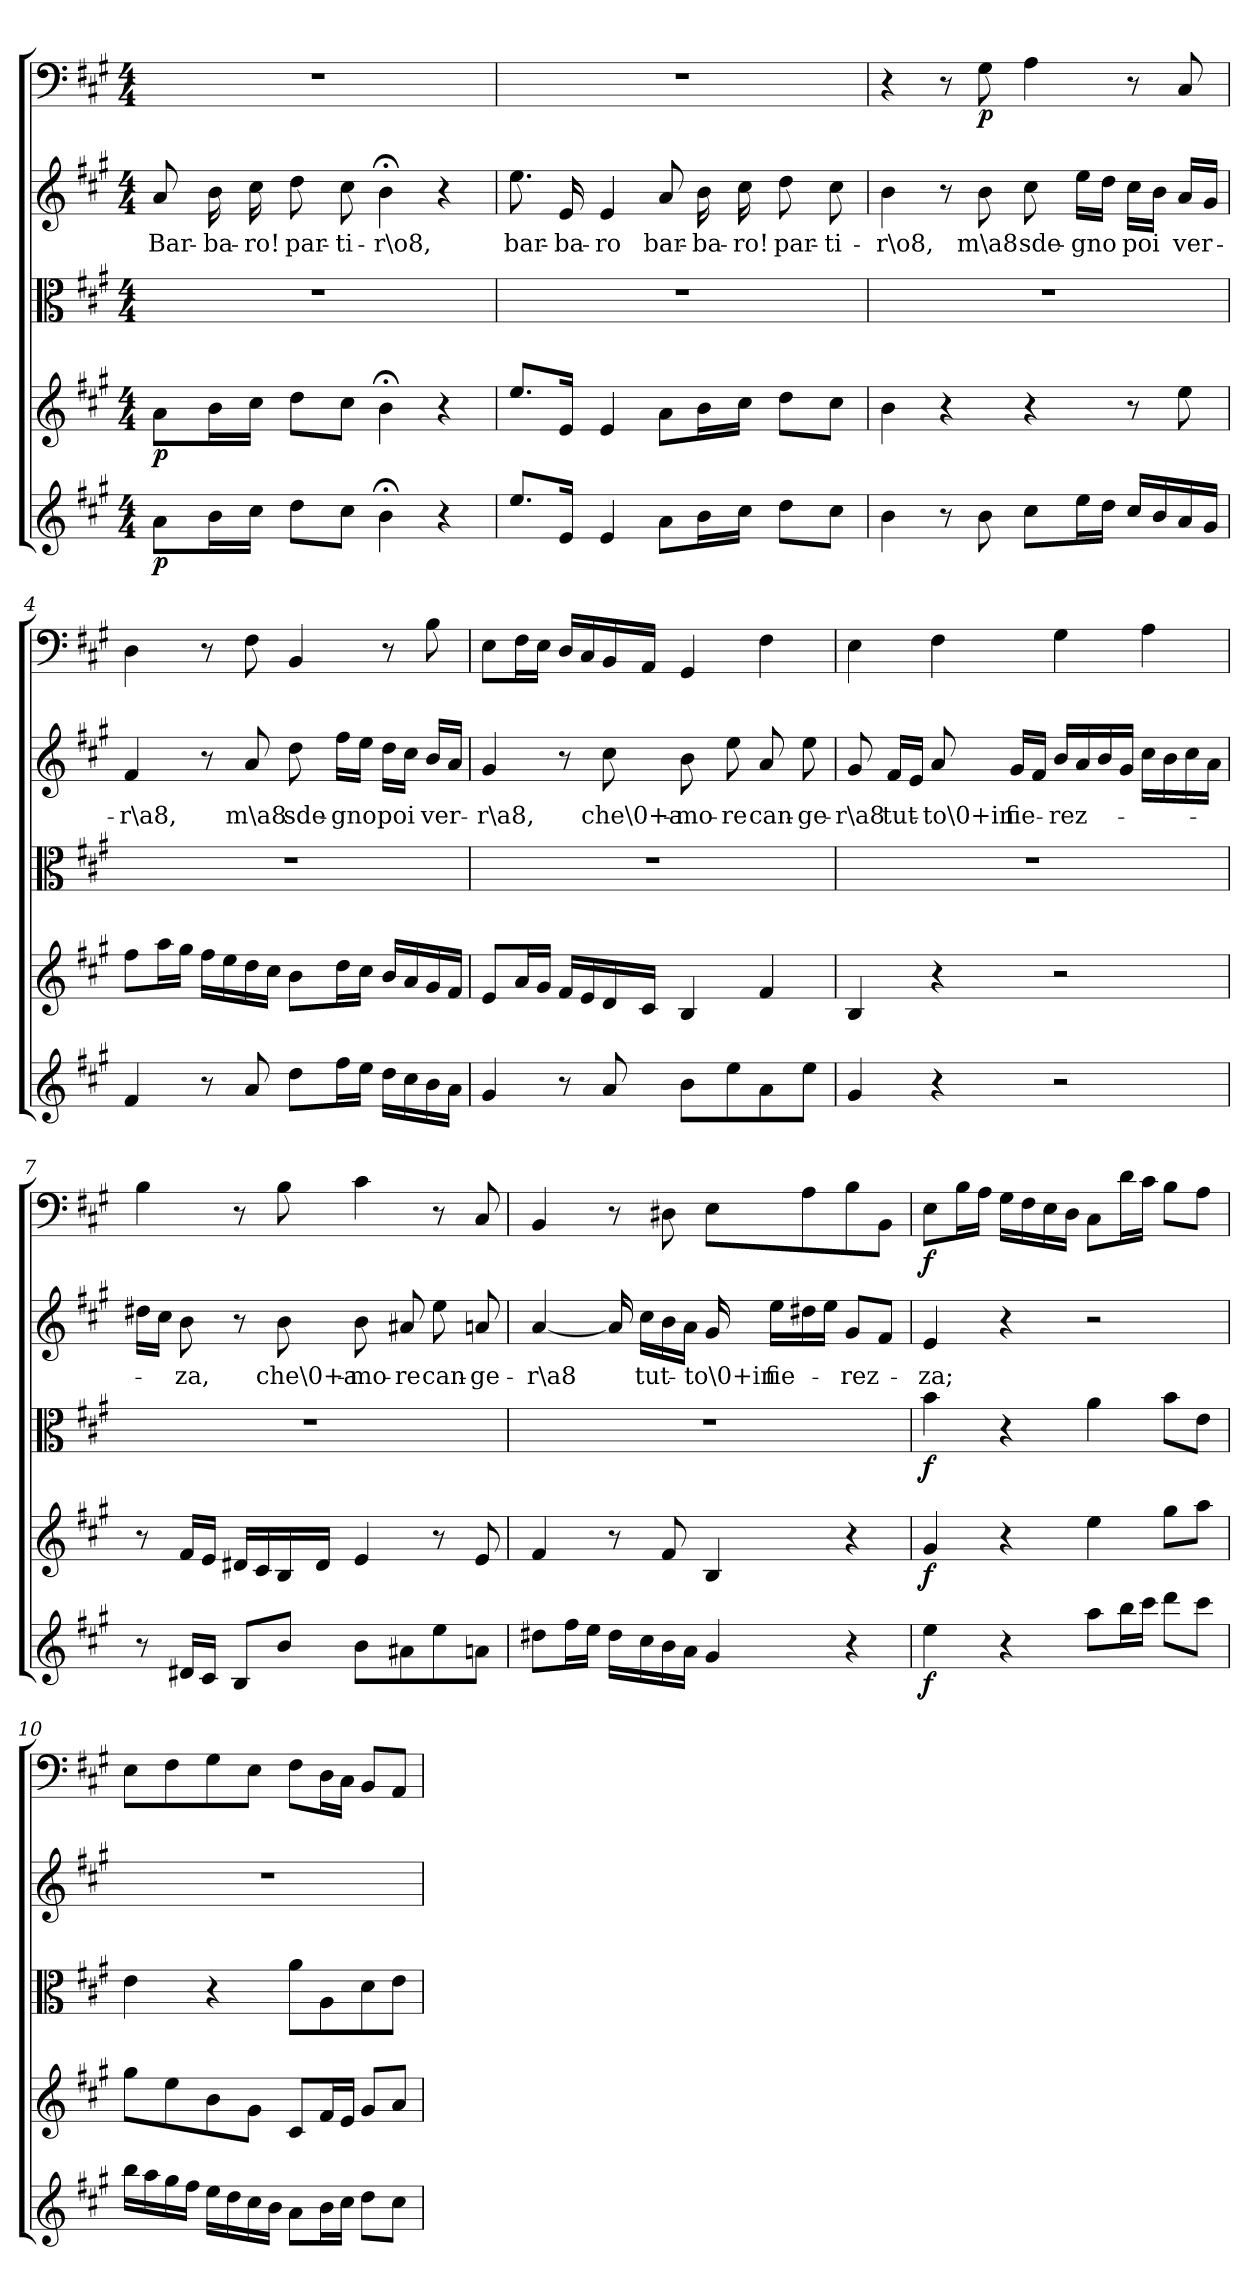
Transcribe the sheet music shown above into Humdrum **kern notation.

**kern	**dynam	**kern	**dynam	**kern	**dynam	**kern	**text	**kern	**dynam
*part5	*part5	*part4	*part4	*part3	*part3	*part2	*part2	*part1	*part1
*staff5	*staff5	*staff4	*staff4	*staff3	*staff3	*staff2	*staff2	*staff1	*staff1
*clefG2	*	*clefG2	*	*clefC3	*	*clefG2	*	*clefF4	*
*k[f#c#g#]	*	*k[f#c#g#]	*	*k[f#c#g#]	*	*k[f#c#g#]	*	*k[f#c#g#]	*
*A:	*	*A:	*	*A:	*	*A:	*	*A:	*
*M4/4	*	*M4/4	*	*M4/4	*	*M4/4	*	*M4/4	*
=1	=1	=1	=1	=1	=1	=1	=1	=1	=1
8a\L	p	8a\L	p	1r	.	8a/	Bar-	1r	.
16b\L	.	16b\L	.	.	.	16b\	-ba-	.	.
16cc#\JJ	.	16cc#\JJ	.	.	.	16cc#\	-ro!	.	.
8dd\L	.	8dd\L	.	.	.	8dd\	par-	.	.
8cc#\J	.	8cc#\J	.	.	.	8cc#\	-ti-	.	.
4b;<\	.	4b;<\	.	.	.	4b;<\	-r\o8,	.	.
4r	.	4r	.	.	.	4r	.	.	.
=2	=2	=2	=2	=2	=2	=2	=2	=2	=2
8.ee/L	.	8.ee/L	.	1r	.	8.ee\	bar-	1r	.
16e/Jk	.	16e/Jk	.	.	.	16e/	-ba-	.	.
4e/	.	4e/	.	.	.	4e/	-ro	.	.
8a\L	.	8a\L	.	.	.	8a/	bar-	.	.
16b\L	.	16b\L	.	.	.	16b\	-ba-	.	.
16cc#\JJ	.	16cc#\JJ	.	.	.	16cc#\	-ro!	.	.
8dd\L	.	8dd\L	.	.	.	8dd\	par-	.	.
8cc#\J	.	8cc#\J	.	.	.	8cc#\	-ti-	.	.
=3	=3	=3	=3	=3	=3	=3	=3	=3	=3
4b\	.	4b\	.	1r	.	4b\	-r\o8,	4r	.
8r	.	4r	.	.	.	8r	.	8r	.
8b\	.	.	.	.	.	8b\	m\a8	8G#\	p
8cc#\L	.	4r	.	.	.	8cc#\	sde-	4A\	.
16ee\L	.	.	.	.	.	16ee\LL	-gno	.	.
16dd\JJ	.	.	.	.	.	16dd\JJ	.	.	.
16cc#/LL	.	8r	.	.	.	16cc#\LL	poi	8r	.
16b/	.	.	.	.	.	16b\JJ	.	.	.
16a/	.	8ee\	.	.	.	16a/LL	ver-	8C#/	.
16g#/JJ	.	.	.	.	.	16g#/JJ	.	.	.
=4	=4	=4	=4	=4	=4	=4	=4	=4	=4
4f#/	.	8ff#\L	.	1r	.	4f#/	-r\a8,	4D\	.
.	.	16aa\L	.	.	.	.	.	.	.
.	.	16gg#\JJ	.	.	.	.	.	.	.
8r	.	16ff#\LL	.	.	.	8r	.	8r	.
.	.	16ee\	.	.	.	.	.	.	.
8a/	.	16dd\	.	.	.	8a/	m\a8	8F#\	.
.	.	16cc#\JJ	.	.	.	.	.	.	.
8dd\L	.	8b\L	.	.	.	8dd\	sde-	4BB/	.
16ff#\L	.	16dd\L	.	.	.	16ff#\LL	-gno	.	.
16ee\JJ	.	16cc#\JJ	.	.	.	16ee\JJ	.	.	.
16dd\LL	.	16b/LL	.	.	.	16dd\LL	poi	8r	.
16cc#\	.	16a/	.	.	.	16cc#\JJ	.	.	.
16b\	.	16g#/	.	.	.	16b/LL	ver-	8B\	.
16a\JJ	.	16f#/JJ	.	.	.	16a/JJ	.	.	.
=5	=5	=5	=5	=5	=5	=5	=5	=5	=5
4g#/	.	8e/L	.	1r	.	4g#/	-r\a8,	8E\L	.
.	.	16a/L	.	.	.	.	.	16F#\L	.
.	.	16g#/JJ	.	.	.	.	.	16E\JJ	.
8r	.	16f#/LL	.	.	.	8r	.	16D/LL	.
.	.	16e/	.	.	.	.	.	16C#/	.
8a/	.	16d/	.	.	.	8cc#\	che\0+a-	16BB/	.
.	.	16c#/JJ	.	.	.	.	.	16AA/JJ	.
8b\L	.	4B/	.	.	.	8b\	-mo-	4GG#/	.
8ee\	.	.	.	.	.	8ee\	-re	.	.
8a\	.	4f#/	.	.	.	8a/	can-	4F#\	.
8ee\J	.	.	.	.	.	8ee\	-ge-	.	.
=6	=6	=6	=6	=6	=6	=6	=6	=6	=6
4g#/	.	4B/	.	1r	.	8g#/	-r\a8	4E\	.
.	.	.	.	.	.	16f#/LL	tut-	.	.
.	.	.	.	.	.	16e/JJ	.	.	.
4r	.	4r	.	.	.	8a/	-to\0+in	4F#\	.
.	.	.	.	.	.	16g#/LL	fie-	.	.
.	.	.	.	.	.	16f#/JJ	.	.	.
2r	.	2r	.	.	.	16b/LL	-rez-	4G#\	.
.	.	.	.	.	.	16a/	.	.	.
.	.	.	.	.	.	16b/	.	.	.
.	.	.	.	.	.	16g#/JJ	.	.	.
.	.	.	.	.	.	16cc#\LL	.	4A\	.
.	.	.	.	.	.	16b\	.	.	.
.	.	.	.	.	.	16cc#\	.	.	.
.	.	.	.	.	.	16a\JJ	.	.	.
=7	=7	=7	=7	=7	=7	=7	=7	=7	=7
8r	.	8r	.	1r	.	16dd#X\LL	.	4B\	.
.	.	.	.	.	.	16cc#\JJ	.	.	.
16d#X/LL	.	16f#/LL	.	.	.	8b\	-za,	.	.
16c#/JJ	.	16e/JJ	.	.	.	.	.	.	.
8B/L	.	16d#X/LL	.	.	.	8r	.	8r	.
.	.	16c#/	.	.	.	.	.	.	.
8b/J	.	16B/	.	.	.	8b\	che\0+a-	8B\	.
.	.	16d#/JJ	.	.	.	.	.	.	.
8b\L	.	4e/	.	.	.	8b\	-mo-	4c#\	.
8a#X\	.	.	.	.	.	8a#X/	-re	.	.
8ee\	.	8r	.	.	.	8ee\	can-	8r	.
8an\J	.	8e/	.	.	.	8an/	-ge-	8C#/	.
=8	=8	=8	=8	=8	=8	=8	=8	=8	=8
8dd#X\L	.	4f#/	.	1r	.	[4a/	-r\a8	4BB/	.
16ff#\L	.	.	.	.	.	.	.	.	.
16ee\JJ	.	.	.	.	.	.	.	.	.
16dd#\LL	.	8r	.	.	.	16a/]	.	8r	.
16cc#\	.	.	.	.	.	16cc#\LL	tut-	.	.
16b\	.	8f#/	.	.	.	16b\	.	8D#X\	.
16a\JJ	.	.	.	.	.	16a\JJ	.	.	.
4g#/	.	4B/	.	.	.	16g#/	-to\0+in	8E\L	.
.	.	.	.	.	.	16ee\LL	fie-	.	.
.	.	.	.	.	.	16dd#X\	.	8A\	.
.	.	.	.	.	.	16ee\JJ	.	.	.
4r	.	4r	.	.	.	8g#/L	-rez-	8B\	.
.	.	.	.	.	.	8f#/J	.	8BB\J	.
=9	=9	=9	=9	=9	=9	=9	=9	=9	=9
4ee\	f	4g#/	f	4b\	f	4e/	-za;	8E\L	f
.	.	.	.	.	.	.	.	16B\L	.
.	.	.	.	.	.	.	.	16A\JJ	.
4r	.	4r	.	4r	.	4r	.	16G#\LL	.
.	.	.	.	.	.	.	.	16F#\	.
.	.	.	.	.	.	.	.	16E\	.
.	.	.	.	.	.	.	.	16D\JJ	.
8aa\L	.	4ee\	.	4a\	.	2r	.	8C#\L	.
16bb\L	.	.	.	.	.	.	.	16d\L	.
16ccc#\JJ	.	.	.	.	.	.	.	16c#\JJ	.
8ddd\L	.	8gg#\L	.	8b\L	.	.	.	8B\L	.
8ccc#\J	.	8aa\J	.	8e\J	.	.	.	8A\J	.
=10	=10	=10	=10	=10	=10	=10	=10	=10	=10
16bb\LL	.	8gg#\L	.	4e\	.	1r	.	8E\L	.
16aa\	.	.	.	.	.	.	.	.	.
16gg#\	.	8ee\	.	.	.	.	.	8F#\	.
16ff#\JJ	.	.	.	.	.	.	.	.	.
16ee\LL	.	8b\	.	4r	.	.	.	8G#\	.
16dd\	.	.	.	.	.	.	.	.	.
16cc#\	.	8g#\J	.	.	.	.	.	8E\J	.
16b\JJ	.	.	.	.	.	.	.	.	.
8a\L	.	8c#/L	.	8a\L	.	.	.	8F#\L	.
16b\L	.	16f#/L	.	8A\	.	.	.	16D\L	.
16cc#\JJ	.	16e/JJ	.	.	.	.	.	16C#\JJ	.
8dd\L	.	8g#/L	.	8d\	.	.	.	8BB/L	.
8cc#\J	.	8a/J	.	8e\J	.	.	.	8AA/J	.
=	=	=	=	=	=	=	=	=	=
*-	*-	*-	*-	*-	*-	*-	*-	*-	*-
